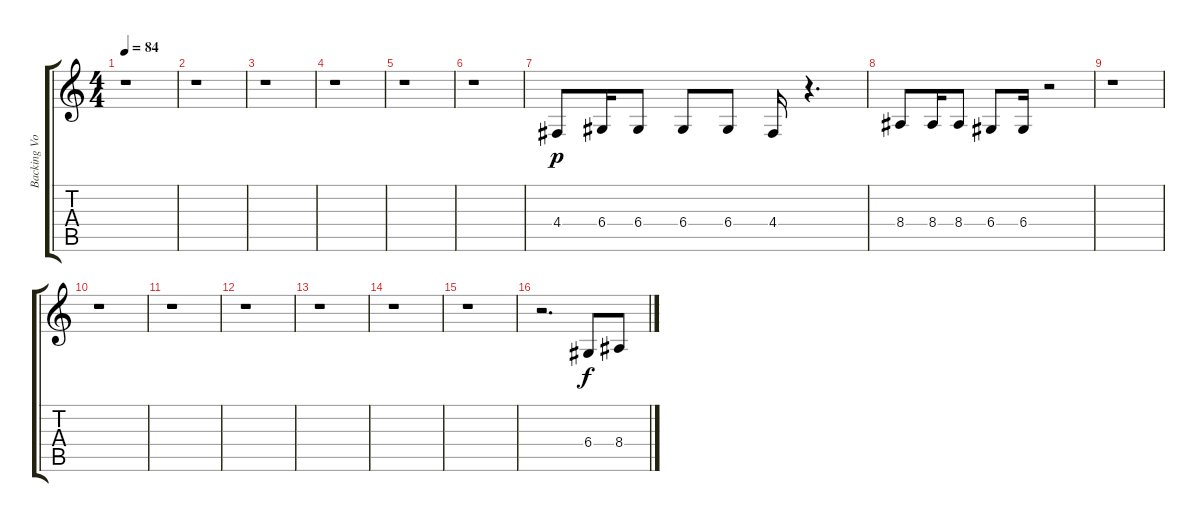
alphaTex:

\track ("Backing Vocals" "Backing Vo") {instrument choiraahs}
\staff {score tabs}
\tuning (E4 B3 G3 D3 A2 E2) {hide}
\ts (4 4)
\tempo 84
\clef g2
\ks c
r.1{dy p} |
r.1 |
r.1 |
r.1 |
r.1 |
r.1 |
4.4.8 6.4.16 6.4.8 6.4.8 6.4.8 4.4.16 r.4{d} |
8.4.8 8.4.16 8.4.8 6.4.8 6.4.16 r.2 |
r.1 |
r.1 |
r.1 |
r.1 |
r.1 |
r.1 |
r.1 |
r.2{d} 6.4.8{dy f} 8.4.8
